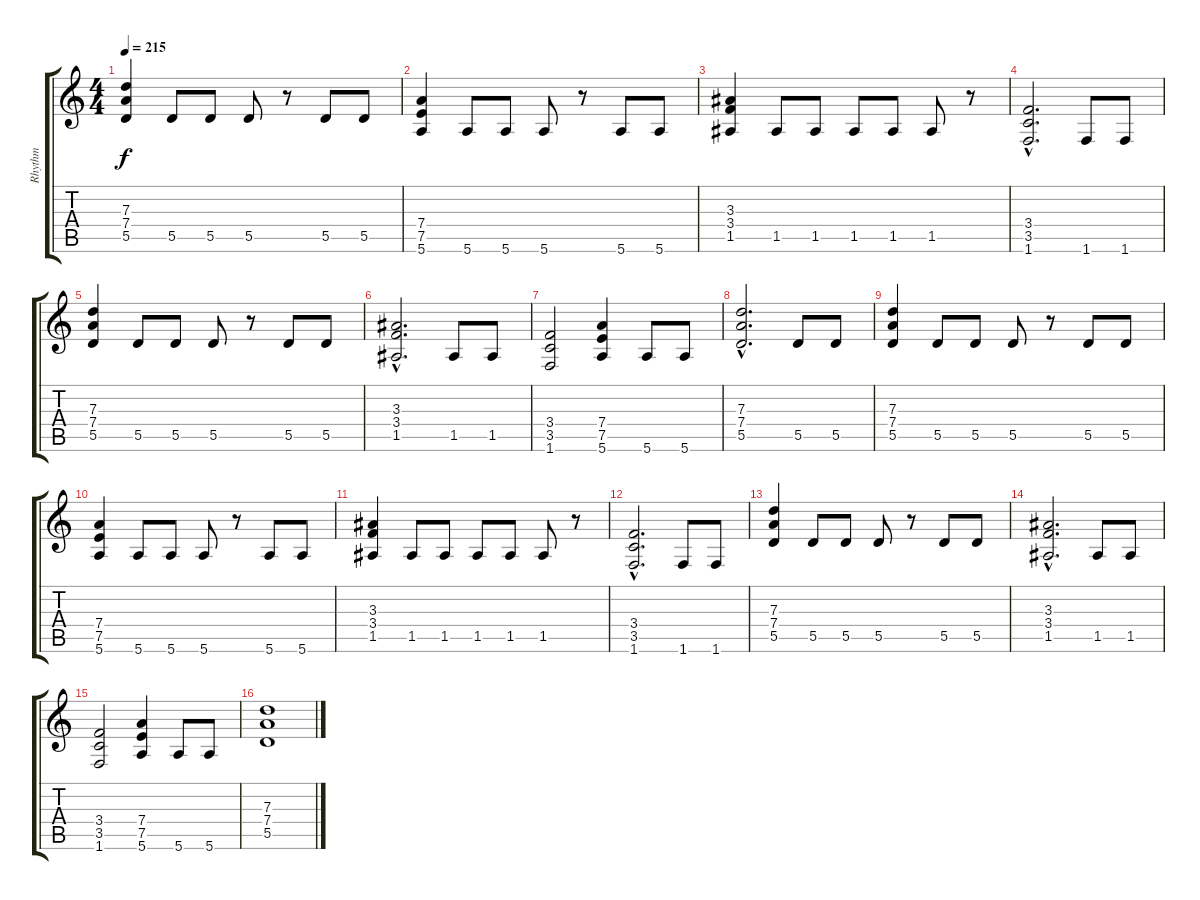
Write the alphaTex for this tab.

\track ("Rhythm" "Rhythm") {instrument distortionguitar}
\staff {score tabs}
\tuning (E4 B3 G3 D3 A2 E2) {hide}
\ts (4 4)
\tempo 215
\clef g2
\ks c
(7.3 7.4 5.5).4{dy f} 5.5.8 5.5.8 5.5.8 r.8 5.5.8 5.5.8 |
(7.4 7.5 5.6).4 5.6.8 5.6.8 5.6.8 r.8 5.6.8 5.6.8 |
(3.3 3.4 1.5).4 1.5.8 1.5.8 1.5.8 1.5.8 1.5.8 r.8 |
(3.4{hac} 3.5{hac} 1.6{hac}).2{d} 1.6.8 1.6.8 |
(7.3 7.4 5.5).4 5.5.8 5.5.8 5.5.8 r.8 5.5.8 5.5.8 |
(3.3{hac} 3.4{hac} 1.5{hac}).2{d} 1.5.8 1.5.8 |
(3.4 3.5 1.6).2 (7.4 7.5 5.6).4 5.6.8 5.6.8 |
(7.3{hac} 7.4{hac} 5.5{hac}).2{d} 5.5.8 5.5.8 |
(7.3 7.4 5.5).4 5.5.8 5.5.8 5.5.8 r.8 5.5.8 5.5.8 |
(7.4 7.5 5.6).4 5.6.8 5.6.8 5.6.8 r.8 5.6.8 5.6.8 |
(3.3 3.4 1.5).4 1.5.8 1.5.8 1.5.8 1.5.8 1.5.8 r.8 |
(3.4{hac} 3.5{hac} 1.6{hac}).2{d} 1.6.8 1.6.8 |
(7.3 7.4 5.5).4 5.5.8 5.5.8 5.5.8 r.8 5.5.8 5.5.8 |
(3.3{hac} 3.4{hac} 1.5{hac}).2{d} 1.5.8 1.5.8 |
(3.4 3.5 1.6).2 (7.4 7.5 5.6).4 5.6.8 5.6.8 |
(7.3 7.4 5.5).1
